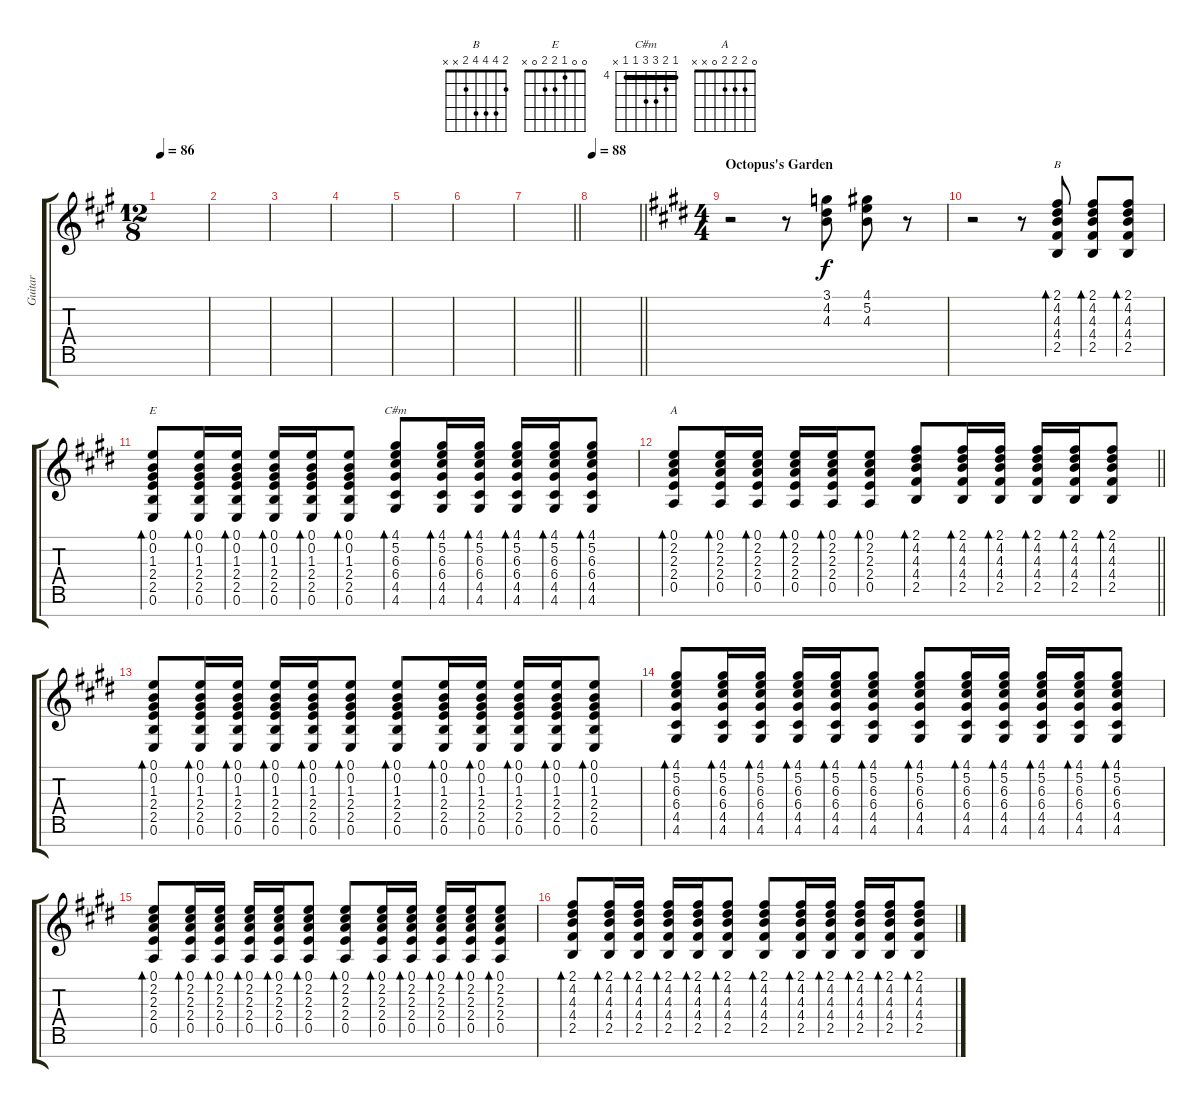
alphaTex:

\track ("Guitar" "Guitar") {instrument electricguitarmuted}
\staff {score tabs}
\tuning (E4 B3 G3 D3 A2 E2 B1) {hide}
\chord ("B" 2 4 4 4 2 x x) {barre 0}
\chord ("E" 0 0 1 2 2 0 x)
\chord ("C#m" 4 5 6 6 4 4 x) {firstfret 4 barre 4}
\chord ("A" 0 2 2 2 0 x x)
\ts (12 8)
\tempo 86
\clef g2
\ks a
|
|
|
|
|
|
\barLineRight lightlight
|
\tempo 88
\barLineRight lightlight
|
\ts (4 4)
\section ("" "Octopus's Garden")
\ks e
r.2 r.8 (3.1 4.2 4.3).8 (4.1 5.2 4.3).8 r.8 |
r.2 r.8 (2.1 4.2 4.3 4.4 2.5).8{bd 60 ch "B"} (2.1 4.2 4.3 4.4 2.5).8{bd 60} (2.1 4.2 4.3 4.4 2.5).8{bd 60} |
(0.1 0.2 1.3 2.4 2.5 0.6).8{bd 60 ch "E"} (0.1 0.2 1.3 2.4 2.5 0.6).16{bd 60} (0.1 0.2 1.3 2.4 2.5 0.6).16{bd 60} (0.1 0.2 1.3 2.4 2.5 0.6).16{bd 60} (0.1 0.2 1.3 2.4 2.5 0.6).16{bd 60} (0.1 0.2 1.3 2.4 2.5 0.6).8{bd 60} (4.1 5.2 6.3 6.4 4.5 4.6).8{bd 60 ch "C#m"} (4.1 5.2 6.3 6.4 4.5 4.6).16{bd 60} (4.1 5.2 6.3 6.4 4.5 4.6).16{bd 60} (4.1 5.2 6.3 6.4 4.5 4.6).16{bd 60} (4.1 5.2 6.3 6.4 4.5 4.6).16{bd 60} (4.1 5.2 6.3 6.4 4.5 4.6).8{bd 60} |
\barLineRight lightlight
(0.1 2.2 2.3 2.4 0.5).8{bd 60 ch "A"} (0.1 2.2 2.3 2.4 0.5).16{bd 60} (0.1 2.2 2.3 2.4 0.5).16{bd 60} (0.1 2.2 2.3 2.4 0.5).16{bd 60} (0.1 2.2 2.3 2.4 0.5).16{bd 60} (0.1 2.2 2.3 2.4 0.5).8{bd 60} (2.1 4.2 4.3 4.4 2.5).8{bd 60} (2.1 4.2 4.3 4.4 2.5).16{bd 60} (2.1 4.2 4.3 4.4 2.5).16{bd 60} (2.1 4.2 4.3 4.4 2.5).16{bd 60} (2.1 4.2 4.3 4.4 2.5).16{bd 60} (2.1 4.2 4.3 4.4 2.5).8{bd 60} |
(0.1 0.2 1.3 2.4 2.5 0.6).8{bd 60} (0.1 0.2 1.3 2.4 2.5 0.6).16{bd 60} (0.1 0.2 1.3 2.4 2.5 0.6).16{bd 60} (0.1 0.2 1.3 2.4 2.5 0.6).16{bd 60} (0.1 0.2 1.3 2.4 2.5 0.6).16{bd 60} (0.1 0.2 1.3 2.4 2.5 0.6).8{bd 60} (0.1 0.2 1.3 2.4 2.5 0.6).8{bd 60} (0.1 0.2 1.3 2.4 2.5 0.6).16{bd 60} (0.1 0.2 1.3 2.4 2.5 0.6).16{bd 60} (0.1 0.2 1.3 2.4 2.5 0.6).16{bd 60} (0.1 0.2 1.3 2.4 2.5 0.6).16{bd 60} (0.1 0.2 1.3 2.4 2.5 0.6).8{bd 60} |
(4.1 5.2 6.3 6.4 4.5 4.6).8{bd 60} (4.1 5.2 6.3 6.4 4.5 4.6).16{bd 60} (4.1 5.2 6.3 6.4 4.5 4.6).16{bd 60} (4.1 5.2 6.3 6.4 4.5 4.6).16{bd 60} (4.1 5.2 6.3 6.4 4.5 4.6).16{bd 60} (4.1 5.2 6.3 6.4 4.5 4.6).8{bd 60} (4.1 5.2 6.3 6.4 4.5 4.6).8{bd 60} (4.1 5.2 6.3 6.4 4.5 4.6).16{bd 60} (4.1 5.2 6.3 6.4 4.5 4.6).16{bd 60} (4.1 5.2 6.3 6.4 4.5 4.6).16{bd 60} (4.1 5.2 6.3 6.4 4.5 4.6).16{bd 60} (4.1 5.2 6.3 6.4 4.5 4.6).8{bd 60} |
(0.1 2.2 2.3 2.4 0.5).8{bd 60} (0.1 2.2 2.3 2.4 0.5).16{bd 60} (0.1 2.2 2.3 2.4 0.5).16{bd 60} (0.1 2.2 2.3 2.4 0.5).16{bd 60} (0.1 2.2 2.3 2.4 0.5).16{bd 60} (0.1 2.2 2.3 2.4 0.5).8{bd 60} (0.1 2.2 2.3 2.4 0.5).8{bd 60} (0.1 2.2 2.3 2.4 0.5).16{bd 60} (0.1 2.2 2.3 2.4 0.5).16{bd 60} (0.1 2.2 2.3 2.4 0.5).16{bd 60} (0.1 2.2 2.3 2.4 0.5).16{bd 60} (0.1 2.2 2.3 2.4 0.5).8{bd 60} |
(2.1 4.2 4.3 4.4 2.5).8{bd 60} (2.1 4.2 4.3 4.4 2.5).16{bd 60} (2.1 4.2 4.3 4.4 2.5).16{bd 60} (2.1 4.2 4.3 4.4 2.5).16{bd 60} (2.1 4.2 4.3 4.4 2.5).16{bd 60} (2.1 4.2 4.3 4.4 2.5).8{bd 60} (2.1 4.2 4.3 4.4 2.5).8{bd 60} (2.1 4.2 4.3 4.4 2.5).16{bd 60} (2.1 4.2 4.3 4.4 2.5).16{bd 60} (2.1 4.2 4.3 4.4 2.5).16{bd 60} (2.1 4.2 4.3 4.4 2.5).16{bd 60} (2.1 4.2 4.3 4.4 2.5).8{bd 60}
